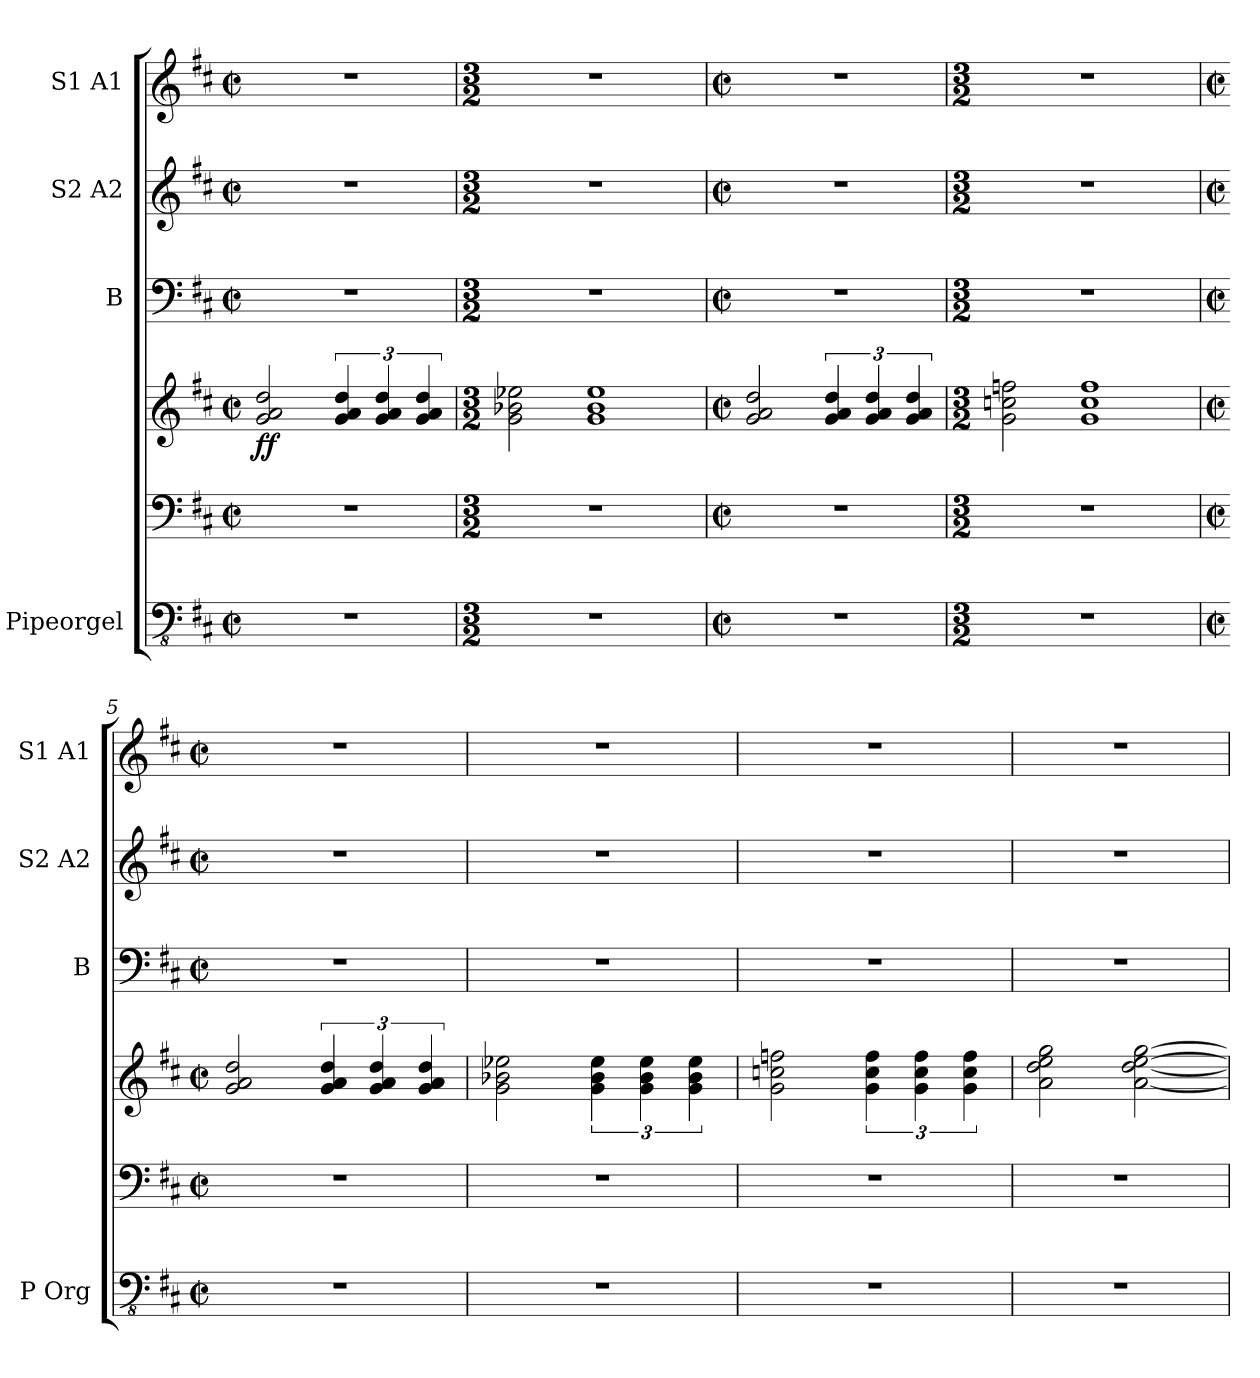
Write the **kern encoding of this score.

**kern	**kern	**kern	**dynam	**kern	**kern	**kern
*part4	*part4	*part4	*part4	*part3	*part2	*part1
*staff6	*staff5	*staff4	*staff4/5/6	*staff3	*staff2	*staff1
*I"Pipeorgel	*	*	*	*I"B	*I"S2 A2	*I"S1 A1
*I'P Org	*	*	*	*I'B	*I'S2 A2	*I'S1 A1
*	*	*stria5	*	*	*	*stria5
*clefFv4	*clefF4	*clefG2	*	*clefF4	*clefG2	*clefG2
*k[f#c#]	*k[f#c#]	*k[f#c#]	*	*k[f#c#]	*k[f#c#]	*k[f#c#]
*M2/2	*M2/2	*M2/2	*	*M2/2	*M2/2	*M2/2
*met(c|)	*met(c|)	*met(c|)	*	*met(c|)	*met(c|)	*met(c|)
=1	=1	=1	=1	=1	=1	=1
!	!	!	!LO:DY:b	!	!	!
1r	1r	2g/ 2a/ 2dd/	ff	1r	1r	1r
.	.	6g/ 6a/ 6dd/	.	.	.	.
.	.	6g/ 6a/ 6dd/	.	.	.	.
.	.	6g/ 6a/ 6dd/	.	.	.	.
=2	=2	=2	=2	=2	=2	=2
*M3/2	*M3/2	*M3/2	*	*M3/2	*M3/2	*M3/2
1.r	1.r	2g\ 2b-X\ 2ee-X\	.	1.r	1.r	1.r
.	.	1g 1b- 1ee-	.	.	.	.
=3	=3	=3	=3	=3	=3	=3
*M2/2	*M2/2	*M2/2	*	*M2/2	*M2/2	*M2/2
*met(c|)	*met(c|)	*met(c|)	*	*met(c|)	*met(c|)	*met(c|)
1r	1r	2g/ 2a/ 2dd/	.	1r	1r	1r
.	.	6g/ 6a/ 6dd/	.	.	.	.
.	.	6g/ 6a/ 6dd/	.	.	.	.
.	.	6g/ 6a/ 6dd/	.	.	.	.
=4	=4	=4	=4	=4	=4	=4
*M3/2	*M3/2	*M3/2	*	*M3/2	*M3/2	*M3/2
1.r	1.r	2g\ 2ccn\ 2ffn\	.	1.r	1.r	1.r
.	.	1g 1cc 1ff	.	.	.	.
=5	=5	=5	=5	=5	=5	=5
*M2/2	*M2/2	*M2/2	*	*M2/2	*M2/2	*M2/2
*met(c|)	*met(c|)	*met(c|)	*	*met(c|)	*met(c|)	*met(c|)
1r	1r	2g/ 2a/ 2dd/	.	1r	1r	1r
.	.	6g/ 6a/ 6dd/	.	.	.	.
.	.	6g/ 6a/ 6dd/	.	.	.	.
.	.	6g/ 6a/ 6dd/	.	.	.	.
=6	=6	=6	=6	=6	=6	=6
1r	1r	2g\ 2b-X\ 2ee-X\	.	1r	1r	1r
.	.	6g\ 6b-\ 6ee-\	.	.	.	.
.	.	6g\ 6b-\ 6ee-\	.	.	.	.
.	.	6g\ 6b-\ 6ee-\	.	.	.	.
=7	=7	=7	=7	=7	=7	=7
1r	1r	2g\ 2ccn\ 2ffn\	.	1r	1r	1r
.	.	6g\ 6cc\ 6ff\	.	.	.	.
.	.	6g\ 6cc\ 6ff\	.	.	.	.
.	.	6g\ 6cc\ 6ff\	.	.	.	.
!!LO:LB:g=z
=8	=8	=8	=8	=8	=8	=8
1r	1r	2a\ 2dd\ 2ee\ 2gg\	.	1r	1r	1r
.	.	[2a\ [2dd\ [2ee\ [2gg\	.	.	.	.
=	=	=	=	=	=	=
*-	*-	*-	*-	*-	*-	*-
